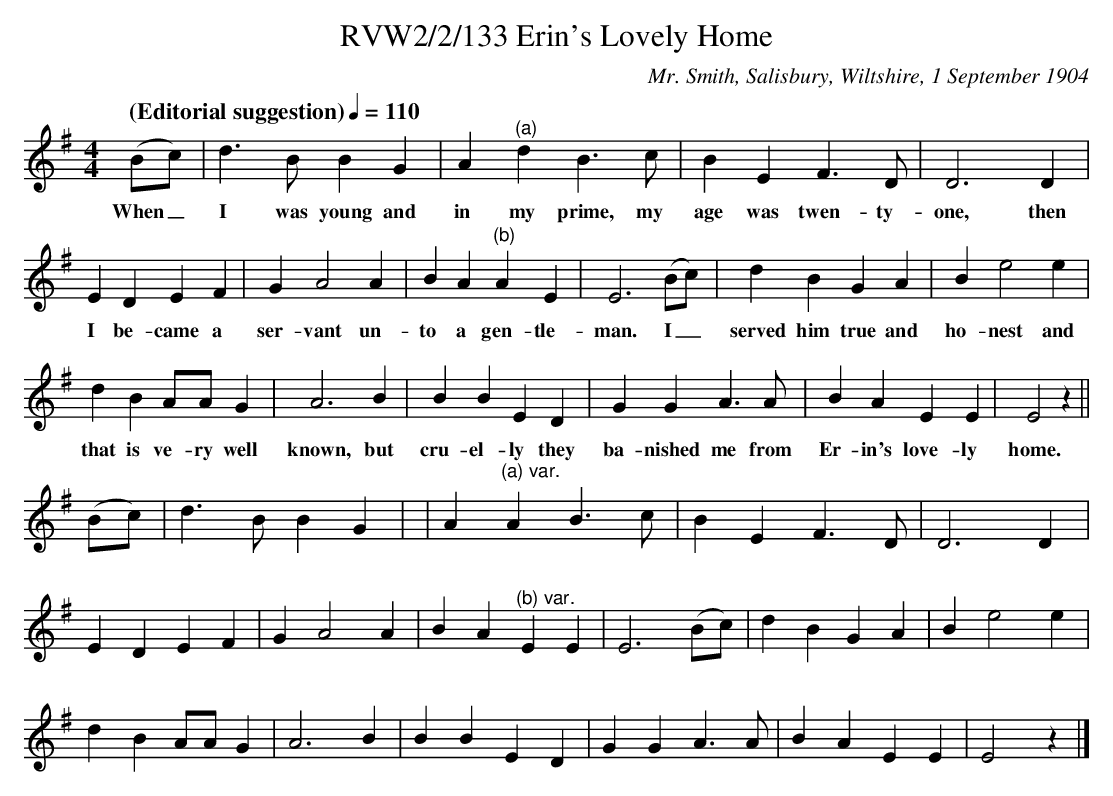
X:1
T:RVW2/2/133 Erin's Lovely Home
C:Mr. Smith, Salisbury, Wiltshire, 1 September 1904
L:1/4
Q: "(Editorial suggestion)" 1/4=110
M:4/4
K:G
(B/2c/2) | d3/2 B/2 B G | A "^(a)"d B3/2 c/2 | B E F3/2 D/2 | D3 D |
w: When_ I was young and in my prime, my age was twen-ty-one, then
E D E F | G A2 A | B A "^(b)"A E | E3 (B/2c/2) | d B G A | B e2 e |
w: I be-came a ser-vant un-to a gen-tle-man. I_ served him true and ho-nest and
d B A/2A/2 G | A3 B | B B E D | G G A3/2 A/2 | B A E E | E2 z ||
w: that is ve-ry well known, but cru-el-ly they ba-nished me from Er-in's love-ly home.
(B/2c/2) |d3/2 B/2 B G | | A "^(a) var."A B3/2 c/2 | B E F3/2 D/2 | D3 D |
E D E F | G A2 A | B A "^(b) var."E E | E3 (B/2c/2) | d B G A | B e2 e |
d B A/2A/2 G | A3 B | B B E D | G G A3/2 A/2 | B A E E | E2 z |]
